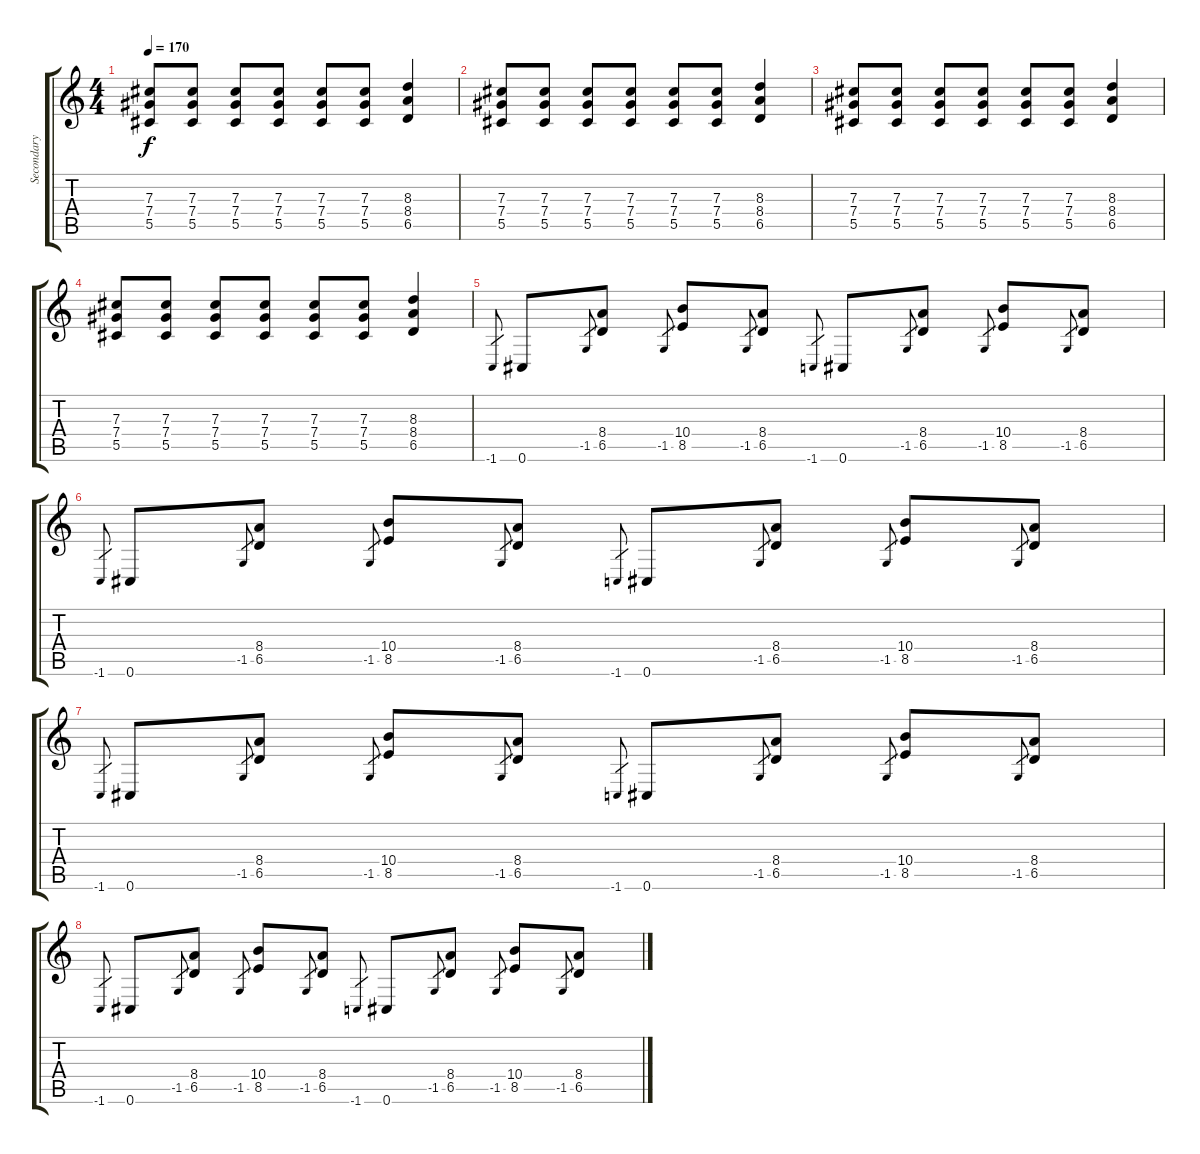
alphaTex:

\track ("Secondary guitar" "Secondary ") {instrument distortionguitar}
\staff {score tabs}
\tuning (Eb4 Bb3 Gb3 Db3 Ab2 Db2) {hide}
\ts (4 4)
\tempo 170
\clef g2
\ks c
(7.3 7.4 5.5).8{dy f} (7.3 7.4 5.5).8 (7.3 7.4 5.5).8 (7.3 7.4 5.5).8 (7.3 7.4 5.5).8 (7.3 7.4 5.5).8 (8.3 8.4 6.5).4 |
(7.3 7.4 5.5).8 (7.3 7.4 5.5).8 (7.3 7.4 5.5).8 (7.3 7.4 5.5).8 (7.3 7.4 5.5).8 (7.3 7.4 5.5).8 (8.3 8.4 6.5).4 |
(7.3 7.4 5.5).8 (7.3 7.4 5.5).8 (7.3 7.4 5.5).8 (7.3 7.4 5.5).8 (7.3 7.4 5.5).8 (7.3 7.4 5.5).8 (8.3 8.4 6.5).4 |
(7.3 7.4 5.5).8 (7.3 7.4 5.5).8 (7.3 7.4 5.5).8 (7.3 7.4 5.5).8 (7.3 7.4 5.5).8 (7.3 7.4 5.5).8 (8.3 8.4 6.5).4 |
-1.6.8{gr} 0.6.8 -1.5.8{gr} (8.4 6.5).8 -1.5.8{gr} (10.4 8.5).8 -1.5.8{gr} (8.4 6.5).8 -1.6.8{gr} 0.6.8 -1.5.8{gr} (8.4 6.5).8 -1.5.8{gr} (10.4 8.5).8 -1.5.8{gr} (8.4 6.5).8 |
-1.6.8{gr} 0.6.8 -1.5.8{gr} (8.4 6.5).8 -1.5.8{gr} (10.4 8.5).8 -1.5.8{gr} (8.4 6.5).8 -1.6.8{gr} 0.6.8 -1.5.8{gr} (8.4 6.5).8 -1.5.8{gr} (10.4 8.5).8 -1.5.8{gr} (8.4 6.5).8 |
-1.6.8{gr} 0.6.8 -1.5.8{gr} (8.4 6.5).8 -1.5.8{gr} (10.4 8.5).8 -1.5.8{gr} (8.4 6.5).8 -1.6.8{gr} 0.6.8 -1.5.8{gr} (8.4 6.5).8 -1.5.8{gr} (10.4 8.5).8 -1.5.8{gr} (8.4 6.5).8 |
-1.6.8{gr} 0.6.8 -1.5.8{gr} (8.4 6.5).8 -1.5.8{gr} (10.4 8.5).8 -1.5.8{gr} (8.4 6.5).8 -1.6.8{gr} 0.6.8 -1.5.8{gr} (8.4 6.5).8 -1.5.8{gr} (10.4 8.5).8 -1.5.8{gr} (8.4 6.5).8
